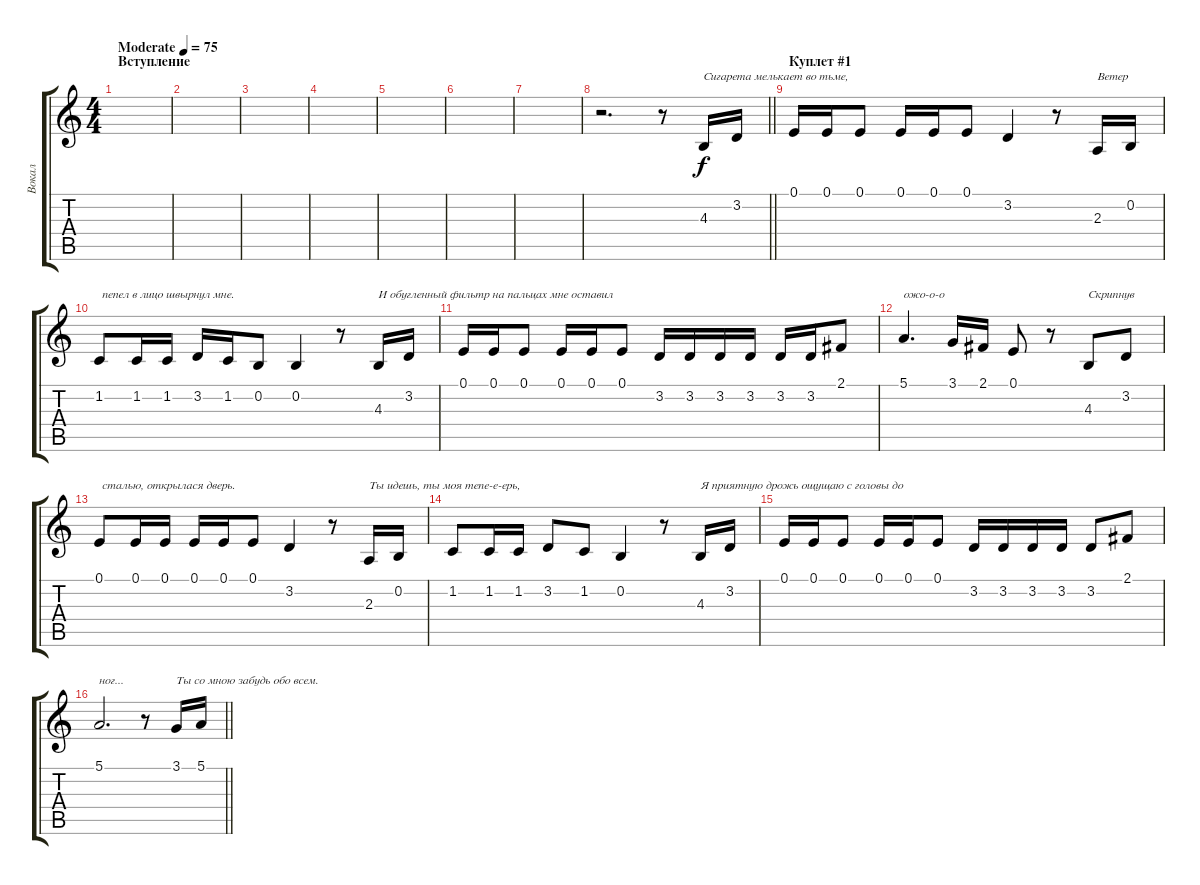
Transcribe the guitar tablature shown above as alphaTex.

\track ("Вокал" "Вокал") {instrument lead6voice}
\staff {score tabs}
\tuning (E4 B3 G3 D3 A2 E2) {hide}
\ts (4 4)
\section ("" "Вступление")
\tempo (75 "Moderate")
\clef g2
\ks c
|
|
|
|
|
|
|
\barLineRight lightlight
r.2{d} r.8 4.3.16{txt "Сигарета мелькает во тьме,"} 3.2.16 |
\section ("" "Куплет #1")
0.1.16 0.1.16 0.1.8 0.1.16 0.1.16 0.1.8 3.2.4 r.8 2.3.16{txt "Ветер"} 0.2.16 |
1.2.8{txt " пепел в лицо швырнул мне."} 1.2.16 1.2.16 3.2.16 1.2.16 0.2.8 0.2.4 r.8 4.3.16{txt "И обугленный фильтр на пальцах мне оставил "} 3.2.16 |
0.1.16 0.1.16 0.1.8 0.1.16 0.1.16 0.1.8 3.2.16 3.2.16 3.2.16 3.2.16 3.2.16 3.2.16 2.1.8 |
5.1.4{d txt "ожо-о-о"} 3.1.16 2.1.16 0.1.8 r.8 4.3.8{txt "Скрипнув"} 3.2.8 |
0.1.8{txt " сталью, открылася дверь."} 0.1.16 0.1.16 0.1.16 0.1.16 0.1.8 3.2.4 r.8 2.3.16{txt "Ты идешь, ты моя тепе-е-ерь,"} 0.2.16 |
1.2.8 1.2.16 1.2.16 3.2.8 1.2.8 0.2.4 r.8 4.3.16{txt "Я приятную дрожь ощущаю с головы до "} 3.2.16 |
0.1.16 0.1.16 0.1.8 0.1.16 0.1.16 0.1.8 3.2.16 3.2.16 3.2.16 3.2.16 3.2.8 2.1.8 |
\barLineRight lightlight
5.1.2{d txt "ног..."} r.8 3.1.16{txt "Ты со мною забудь обо всем."} 5.1.16
